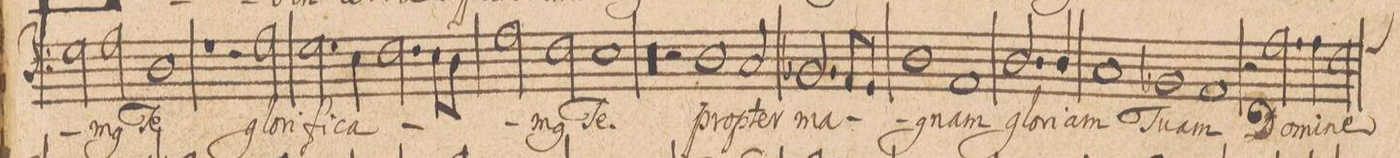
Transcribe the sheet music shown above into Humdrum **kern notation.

**kern	**text
*I"BASSVS.	*
*clefF4	*
*k[]	*
*met(C|)	*
*M2/1	*
2G\	.
2A\	-m(us)
1D	Te
=13-	=13-
1r	.
2r	.
2A\	glo-
=14-	=14-
2.G\	-ri-
4E\	-fi-
2.F\	-ca-
8E\L	.
8D\J	.
=15-	=15-
2A\	.
2F\	-m(us)
1E	Te.
=16-	=16-
00r	.
=17-	=17-
=18-	=18-
2r	.
1D	pro-
2C/	-pter
=19-	=19-
2.BB-X/	ma-
8AA/L	.
8GG/J	.
1D	.
=20-	=20-
1AA	-gnam
2.D/	glo-
4D/	-ri-
=21-	=21-
1C	-am
1BB-X	Tu-
=22-	=22-
1AA	-am
2r	.
2.A\	Do-
=23-	=23-
4A\	-mi-
2F\	-ne
*custos:G	*
*-	*-
